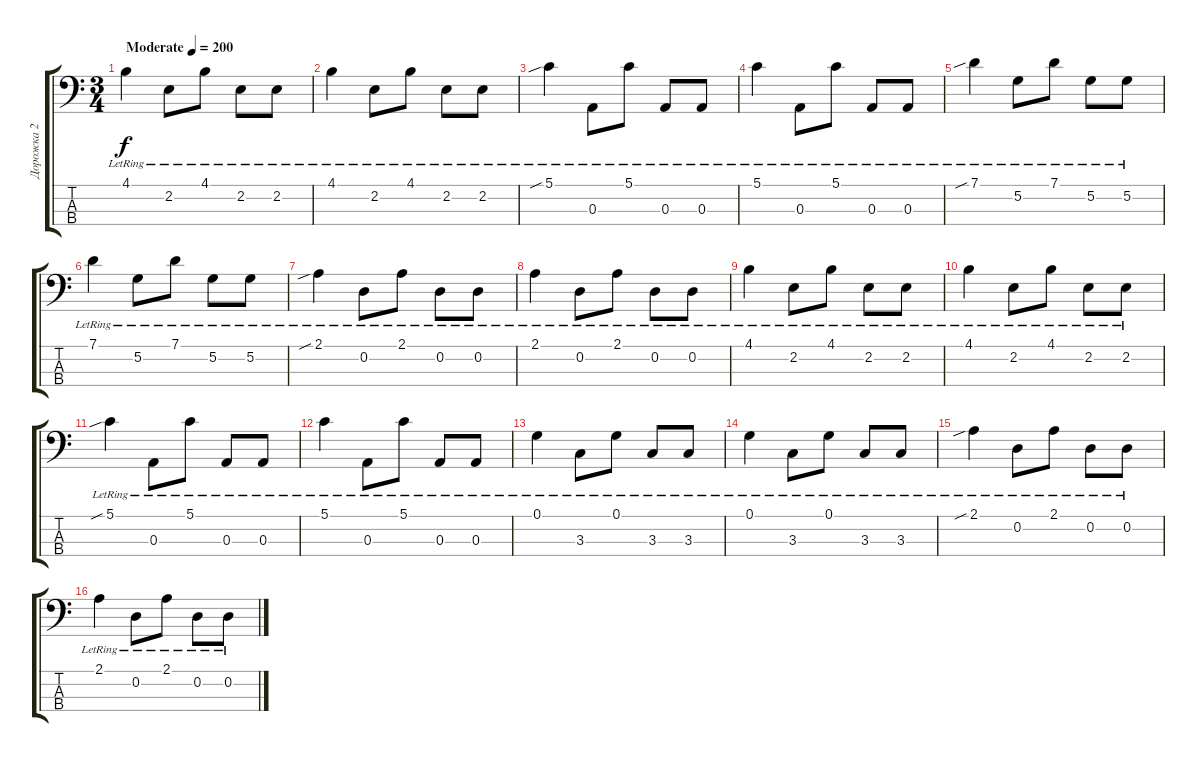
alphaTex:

\track ("Дорожка 2" "Дорожка 2") {instrument electricbasspick}
\staff {score tabs}
\tuning (G2 D2 A1 E1) {hide}
\ts (3 4)
\tempo (200 "Moderate")
\clef f4
\ks c
4.1{lr}.4{dy f instrument electricbasspick} 2.2{lr}.8 4.1{lr}.8 2.2{lr}.8 2.2{lr}.8 |
4.1{lr}.4 2.2{lr}.8 4.1{lr}.8 2.2{lr}.8 2.2{lr}.8 |
5.1{sib lr}.4 0.3{lr}.8 5.1{lr}.8 0.3{lr}.8 0.3{lr}.8 |
5.1{lr}.4 0.3{lr}.8 5.1{lr}.8 0.3{lr}.8 0.3{lr}.8 |
7.1{sib lr}.4 5.2{lr}.8 7.1{lr}.8 5.2{lr}.8 5.2{lr}.8 |
7.1{lr}.4 5.2{lr}.8 7.1{lr}.8 5.2{lr}.8 5.2{lr}.8 |
2.1{sib lr}.4 0.2{lr}.8 2.1{lr}.8 0.2{lr}.8 0.2{lr}.8 |
2.1{lr}.4 0.2{lr}.8 2.1{lr}.8 0.2{lr}.8 0.2{lr}.8 |
4.1{lr}.4 2.2{lr}.8 4.1{lr}.8 2.2{lr}.8 2.2{lr}.8 |
4.1{lr}.4 2.2{lr}.8 4.1{lr}.8 2.2{lr}.8 2.2{lr}.8 |
5.1{sib lr}.4 0.3{lr}.8 5.1{lr}.8 0.3{lr}.8 0.3{lr}.8 |
5.1{lr}.4 0.3{lr}.8 5.1{lr}.8 0.3{lr}.8 0.3{lr}.8 |
0.1{lr}.4 3.3{lr}.8 0.1{lr}.8 3.3{lr}.8 3.3{lr}.8 |
0.1{lr}.4 3.3{lr}.8 0.1{lr}.8 3.3{lr}.8 3.3{lr}.8 |
2.1{sib lr}.4 0.2{lr}.8 2.1{lr}.8 0.2{lr}.8 0.2{lr}.8 |
2.1{lr}.4 0.2{lr}.8 2.1{lr}.8 0.2{lr}.8 0.2{lr}.8
